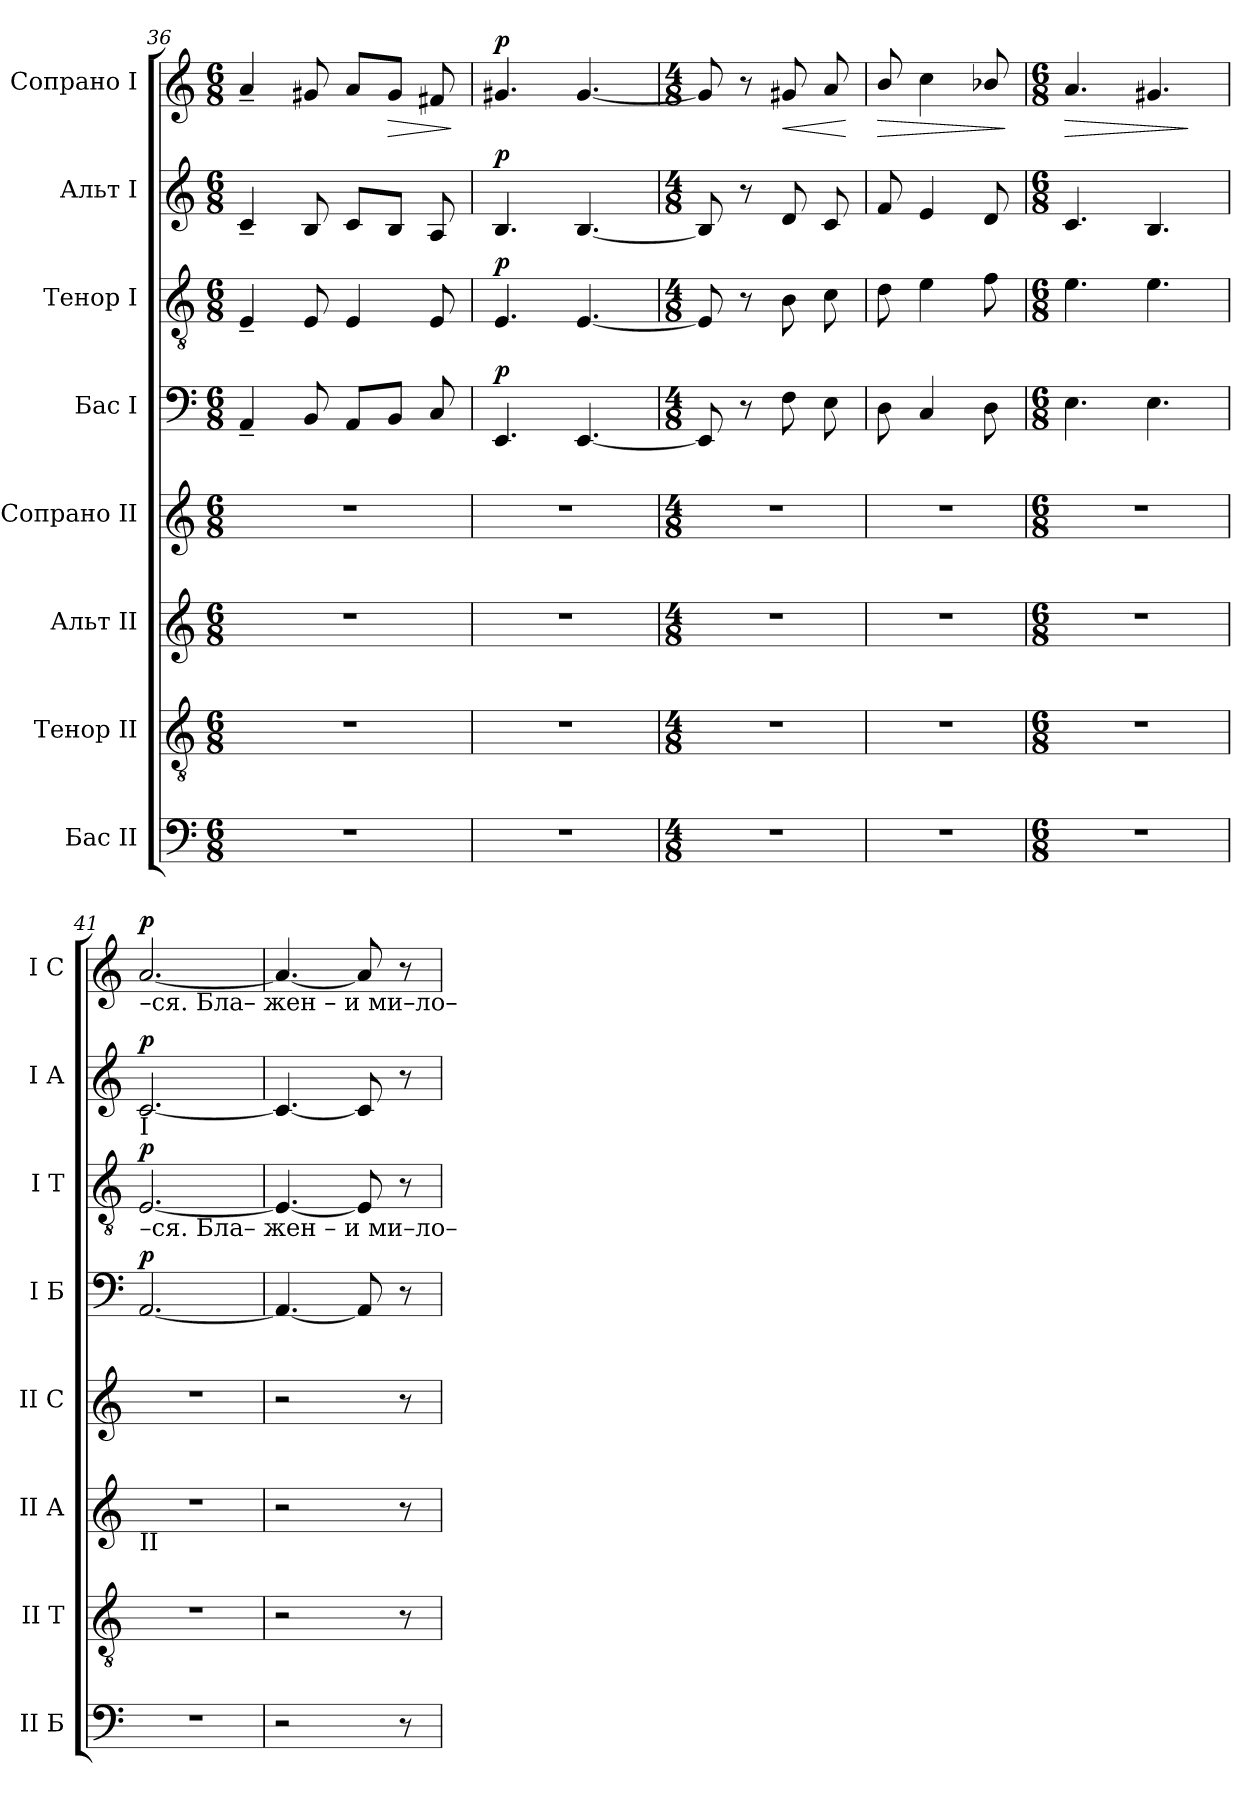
**kern	**kern	**kern	**kern	**kern	**dynam	**kern	**dynam	**kern	**dynam	**kern	**dynam
*part8	*part7	*part6	*part5	*part4	*part4	*part3	*part3	*part2	*part2	*part1	*part1
*staff8	*staff7	*staff6	*staff5	*staff4	*staff4	*staff3	*staff3	*staff2	*staff2	*staff1	*staff1
*I"Бас II	*I"Тенор II	*I"Альт II	*I"Сопрано II	*I"Бас I	*	*I"Тенор I	*	*I"Альт I	*	*I"Сопрано I	*
*I'II Б	*I'II Т	*I'II А	*I'II С	*I'I Б	*	*I'I Т	*	*I'I А	*	*I'I С	*
*clefF4	*clefGv2	*clefG2	*clefG2	*clefF4	*	*clefGv2	*	*clefG2	*	*clefG2	*
*k[]	*k[]	*k[]	*k[]	*k[]	*	*k[]	*	*k[]	*	*k[]	*
*M6/8	*M6/8	*M6/8	*M6/8	*M6/8	*	*M6/8	*	*M6/8	*	*M6/8	*
=36	=36	=36	=36	=36	=36	=36	=36	=36	=36	=36	=36
2.r	2.r	2.r	2.r	4AA~/	.	4E~/	.	4c~/	.	4a~/	.
.	.	.	.	8BB/	.	8E/	.	8B/	.	8g#X/	.
.	.	.	.	8AA/L	.	4E/	.	8c/L	.	8a/L	.
!	!	!	!	!	!	!	!	!	!	!	!LO:HP:b
.	.	.	.	8BB/J	.	.	.	8B/J	.	8g#/J	>
.	.	.	.	8C/	.	8E/	.	8A/	.	8f#X/	.
.	.	.	.	.	.	.	.	.	.	.	]
=37	=37	=37	=37	=37	=37	=37	=37	=37	=37	=37	=37
!	!	!	!	!	!LO:DY:a	!	!LO:DY:a	!	!LO:DY:a	!	!LO:DY:a
2.r	2.r	2.r	2.r	4.EE/	p	4.E/	p	4.B/	p	4.g#X/	p
.	.	.	.	[4.EE/	.	[4.E/	.	[4.B/	.	[4.g#/	.
=38	=38	=38	=38	=38	=38	=38	=38	=38	=38	=38	=38
*M4/8	*M4/8	*M4/8	*M4/8	*M4/8	*	*M4/8	*	*M4/8	*	*M4/8	*
2r	2r	2r	2r	8EE/]	.	8E/]	.	8B/]	.	8g#/]	.
.	.	.	.	8r	.	8r	.	8r	.	8r	.
!	!	!	!	!	!	!	!	!	!	!	!LO:HP:b
.	.	.	.	8F\	.	8B\	.	8d/	.	8g#X/	<
.	.	.	.	8E\	.	8c\	.	8c/	.	8a/	.
.	.	.	.	.	.	.	.	.	.	.	[
=39	=39	=39	=39	=39	=39	=39	=39	=39	=39	=39	=39
!	!	!	!	!	!	!	!	!	!	!	!LO:HP:b
2r	2r	2r	2r	8D\	.	8d\	.	8f/	.	8b/	>
.	.	.	.	4C/	.	4e\	.	4e/	.	4cc\	.
.	.	.	.	8D\	.	8f\	.	8d/	.	8b-X/	.
.	.	.	.	.	.	.	.	.	.	.	]
=40	=40	=40	=40	=40	=40	=40	=40	=40	=40	=40	=40
*M6/8	*M6/8	*M6/8	*M6/8	*M6/8	*	*M6/8	*	*M6/8	*	*M6/8	*
!	!	!	!	!	!	!	!	!	!	!	!LO:HP:b
2.r	2.r	2.r	2.r	4.E\	.	4.e\	.	4.c/	.	4.a/	>
.	.	.	.	4.E\	.	4.e\	.	4.B/	.	4.g#X/	.
.	.	.	.	.	.	.	.	.	.	.	]
!!LO:PB:g=z
=41	=41	=41	=41	=41	=41	=41	=41	=41	=41	=41	=41
!	!	!	!	!	!	!	!	!	!	!LO:TX:b:t=–ся.                                                                                                                                                                                                                                                                  Бла– жен     –      и     ми–ло–	!
!	!	!	!	!	!	!	!	!LO:TX:b:t=I	!	!	!
!	!	!	!	!	!	!LO:TX:b:t=–ся.                                                                                                                                                                                                                                                                  Бла– жен     –      и     ми–ло–	!	!	!	!	!
!	!	!LO:TX:b:t=II	!	!	!	!	!	!	!	!	!
!	!	!	!	!	!LO:DY:a	!	!LO:DY:a	!	!LO:DY:a	!	!LO:DY:a
2.r	2.r	2.r	2.r	[2.AA/	p	[2.E/	p	[2.c/	p	[2.a/	p
=42	=42	=42	=42	=42	=42	=42	=42	=42	=42	=42	=42
2r	2r	2r	2r	4.AA/_	.	4.E/_	.	4.c/_	.	4.a/_	.
.	.	.	.	8AA/]	.	8E/]	.	8c/]	.	8a/]	.
8r	8r	8r	8r	8r	.	8r	.	8r	.	8r	.
=	=	=	=	=	=	=	=	=	=	=	=
*-	*-	*-	*-	*-	*-	*-	*-	*-	*-	*-	*-
